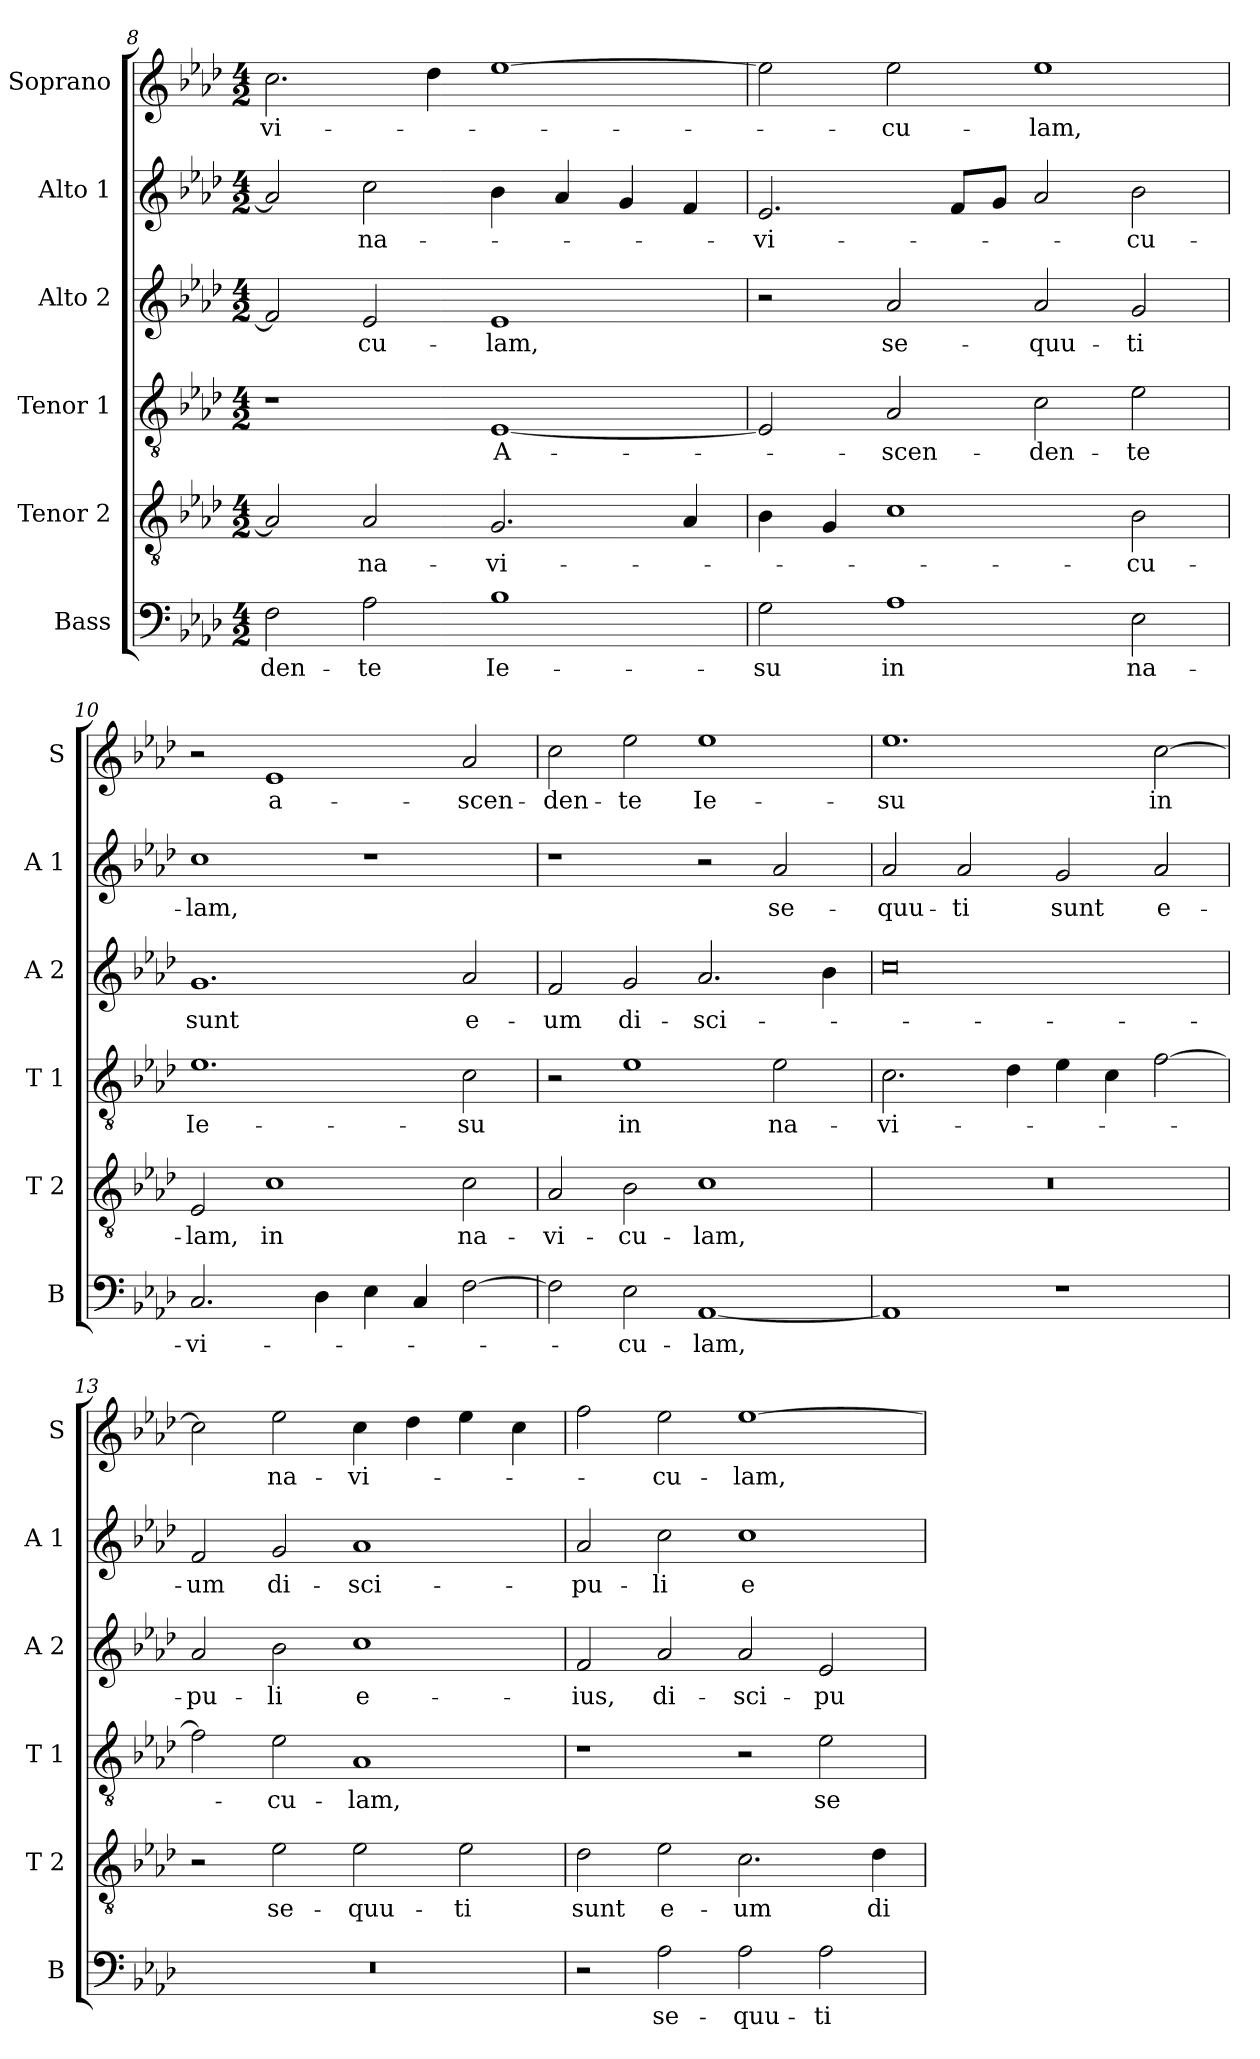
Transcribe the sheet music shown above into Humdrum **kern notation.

**kern	**text	**kern	**text	**kern	**text	**kern	**text	**kern	**text	**kern	**text
*part6	*part6	*part5	*part5	*part4	*part4	*part3	*part3	*part2	*part2	*part1	*part1
*staff6	*staff6	*staff5	*staff5	*staff4	*staff4	*staff3	*staff3	*staff2	*staff2	*staff1	*staff1
*I"Bass	*	*I"Tenor 2	*	*I"Tenor 1	*	*I"Alto 2	*	*I"Alto 1	*	*I"Soprano	*
*I'B	*	*I'T 2	*	*I'T 1	*	*I'A 2	*	*I'A 1	*	*I'S	*
*clefF4	*	*clefGv2	*	*clefGv2	*	*clefG2	*	*clefG2	*	*clefG2	*
*k[b-e-a-d-]	*	*k[b-e-a-d-]	*	*k[b-e-a-d-]	*	*k[b-e-a-d-]	*	*k[b-e-a-d-]	*	*k[b-e-a-d-]	*
*A-:	*	*A-:	*	*A-:	*	*A-:	*	*A-:	*	*A-:	*
*M4/2	*	*M4/2	*	*M4/2	*	*M4/2	*	*M4/2	*	*M4/2	*
=8	=8	=8	=8	=8	=8	=8	=8	=8	=8	=8	=8
!	!LO:LY:b	!	!	!	!	!	!	!	!	!	!LO:LY:b
2F\	-den-	2A-/]	.	1r	.	2f/]	.	2a-/]	.	2.cc\	-vi-
!	!LO:LY:b	!	!LO:LY:b	!	!	!	!LO:LY:b	!	!LO:LY:b	!	!
2A-\	-te	2A-/	na-	.	.	2e-/	-cu-	2cc\	na-	.	.
.	.	.	.	.	.	.	.	.	.	4dd-\	.
!	!LO:LY:b	!	!LO:LY:b	!	!LO:LY:b	!	!LO:LY:b	!	!	!	!
1B-	Ie-	2.G/	-vi-	[1E-	A-	1e-	-lam,	4b-\	.	[1ee-	.
.	.	.	.	.	.	.	.	4a-/	.	.	.
.	.	.	.	.	.	.	.	4g/	.	.	.
.	.	4A-/	.	.	.	.	.	4f/	.	.	.
!!LO:PB:g=z
=9	=9	=9	=9	=9	=9	=9	=9	=9	=9	=9	=9
!	!LO:LY:b	!	!	!	!	!	!	!	!LO:LY:b	!	!
2G\	-su	4B-\	.	2E-/]	.	2r	.	2.e-/	-vi-	2ee-\]	.
.	.	4G/	.	.	.	.	.	.	.	.	.
!	!LO:LY:b	!	!	!	!LO:LY:b	!	!LO:LY:b	!	!	!	!LO:LY:b
1A-	in	1c	.	2A-/	-scen-	2a-/	se-	.	.	2ee-\	-cu-
.	.	.	.	.	.	.	.	8f/L	.	.	.
.	.	.	.	.	.	.	.	8g/J	.	.	.
!	!	!	!	!	!LO:LY:b	!	!LO:LY:b	!	!	!	!LO:LY:b
.	.	.	.	2c\	-den-	2a-/	-quu-	2a-/	.	1ee-	-lam,
!	!LO:LY:b	!	!LO:LY:b	!	!LO:LY:b	!	!LO:LY:b	!	!LO:LY:b	!	!
2E-\	na-	2B-\	-cu-	2e-\	-te	2g/	-ti	2b-\	-cu-	.	.
=10	=10	=10	=10	=10	=10	=10	=10	=10	=10	=10	=10
!	!LO:LY:b	!	!LO:LY:b	!	!LO:LY:b	!	!LO:LY:b	!	!LO:LY:b	!	!
2.C/	-vi-	2E-/	-lam,	1.e-	Ie-	1.g	sunt	1cc	-lam,	2r	.
!	!	!	!LO:LY:b	!	!	!	!	!	!	!	!LO:LY:b
.	.	1c	in	.	.	.	.	.	.	1e-	a-
4D-\	.	.	.	.	.	.	.	.	.	.	.
4E-\	.	.	.	.	.	.	.	1r	.	.	.
4C/	.	.	.	.	.	.	.	.	.	.	.
!	!	!	!LO:LY:b	!	!LO:LY:b	!	!LO:LY:b	!	!	!	!LO:LY:b
[2F\	.	2c\	na-	2c\	-su	2a-/	e-	.	.	2a-/	-scen-
=11	=11	=11	=11	=11	=11	=11	=11	=11	=11	=11	=11
!	!	!	!LO:LY:b	!	!	!	!LO:LY:b	!	!	!	!LO:LY:b
2F\]	.	2A-/	-vi-	2r	.	2f/	-um	1r	.	2cc\	-den-
!	!LO:LY:b	!	!LO:LY:b	!	!LO:LY:b	!	!LO:LY:b	!	!	!	!LO:LY:b
2E-\	-cu-	2B-\	-cu-	1e-	in	2g/	di-	.	.	2ee-\	-te
!	!LO:LY:b	!	!LO:LY:b	!	!	!	!LO:LY:b	!	!	!	!LO:LY:b
[1AA-	-lam,	1c	-lam,	.	.	2.a-/	-sci-	2r	.	1ee-	Ie-
!	!	!	!	!	!LO:LY:b	!	!	!	!LO:LY:b	!	!
.	.	.	.	2e-\	na-	.	.	2a-/	se-	.	.
.	.	.	.	.	.	4b-\	.	.	.	.	.
=12	=12	=12	=12	=12	=12	=12	=12	=12	=12	=12	=12
!	!	!	!	!	!LO:LY:b	!	!	!	!LO:LY:b	!	!LO:LY:b
1AA-]	.	0r	.	2.c\	-vi-	0cc	.	2a-/	-quu-	1.ee-	-su
!	!	!	!	!	!	!	!	!	!LO:LY:b	!	!
.	.	.	.	.	.	.	.	2a-/	-ti	.	.
.	.	.	.	4d-\	.	.	.	.	.	.	.
!	!	!	!	!	!	!	!	!	!LO:LY:b	!	!
1r	.	.	.	4e-\	.	.	.	2g/	sunt	.	.
.	.	.	.	4c\	.	.	.	.	.	.	.
!	!	!	!	!	!	!	!	!	!LO:LY:b	!	!LO:LY:b
.	.	.	.	[2f\	.	.	.	2a-/	e-	[2cc\	in
!!LO:LB:g=z
=13	=13	=13	=13	=13	=13	=13	=13	=13	=13	=13	=13
!	!	!	!	!	!	!	!LO:LY:b	!	!LO:LY:b	!	!
0r	.	2r	.	2f\]	.	2a-/	-pu-	2f/	-um	2cc\]	.
!	!	!	!LO:LY:b	!	!LO:LY:b	!	!LO:LY:b	!	!LO:LY:b	!	!LO:LY:b
.	.	2e-\	se-	2e-\	-cu-	2b-\	-li	2g/	di-	2ee-\	na-
!	!	!	!LO:LY:b	!	!LO:LY:b	!	!LO:LY:b	!	!LO:LY:b	!	!LO:LY:b
.	.	2e-\	-quu-	1A-	-lam,	1cc	e-	1a-	-sci-	4cc\	-vi-
.	.	.	.	.	.	.	.	.	.	4dd-\	.
!	!	!	!LO:LY:b	!	!	!	!	!	!	!	!
.	.	2e-\	-ti	.	.	.	.	.	.	4ee-\	.
.	.	.	.	.	.	.	.	.	.	4cc\	.
=14	=14	=14	=14	=14	=14	=14	=14	=14	=14	=14	=14
!	!	!	!LO:LY:b	!	!	!	!LO:LY:b	!	!LO:LY:b	!	!
2r	.	2d-\	sunt	1r	.	2f/	-ius,	2a-/	-pu-	2ff\	.
!	!LO:LY:b	!	!LO:LY:b	!	!	!	!LO:LY:b	!	!LO:LY:b	!	!LO:LY:b
2A-\	se-	2e-\	e-	.	.	2a-/	di-	2cc\	-li	2ee-\	-cu-
!	!LO:LY:b	!	!LO:LY:b	!	!	!	!LO:LY:b	!	!LO:LY:b	!	!LO:LY:b
2A-\	-quu-	2.c\	-um	2r	.	2a-/	-sci-	1cc	e-	[1ee-	-lam,
!	!LO:LY:b	!	!	!	!LO:LY:b	!	!LO:LY:b	!	!	!	!
2A-\	-ti	.	.	2e-\	se-	2e-/	-pu-	.	.	.	.
!	!	!	!LO:LY:b	!	!	!	!	!	!	!	!
.	.	4d-\	di-	.	.	.	.	.	.	.	.
=	=	=	=	=	=	=	=	=	=	=	=
*-	*-	*-	*-	*-	*-	*-	*-	*-	*-	*-	*-
